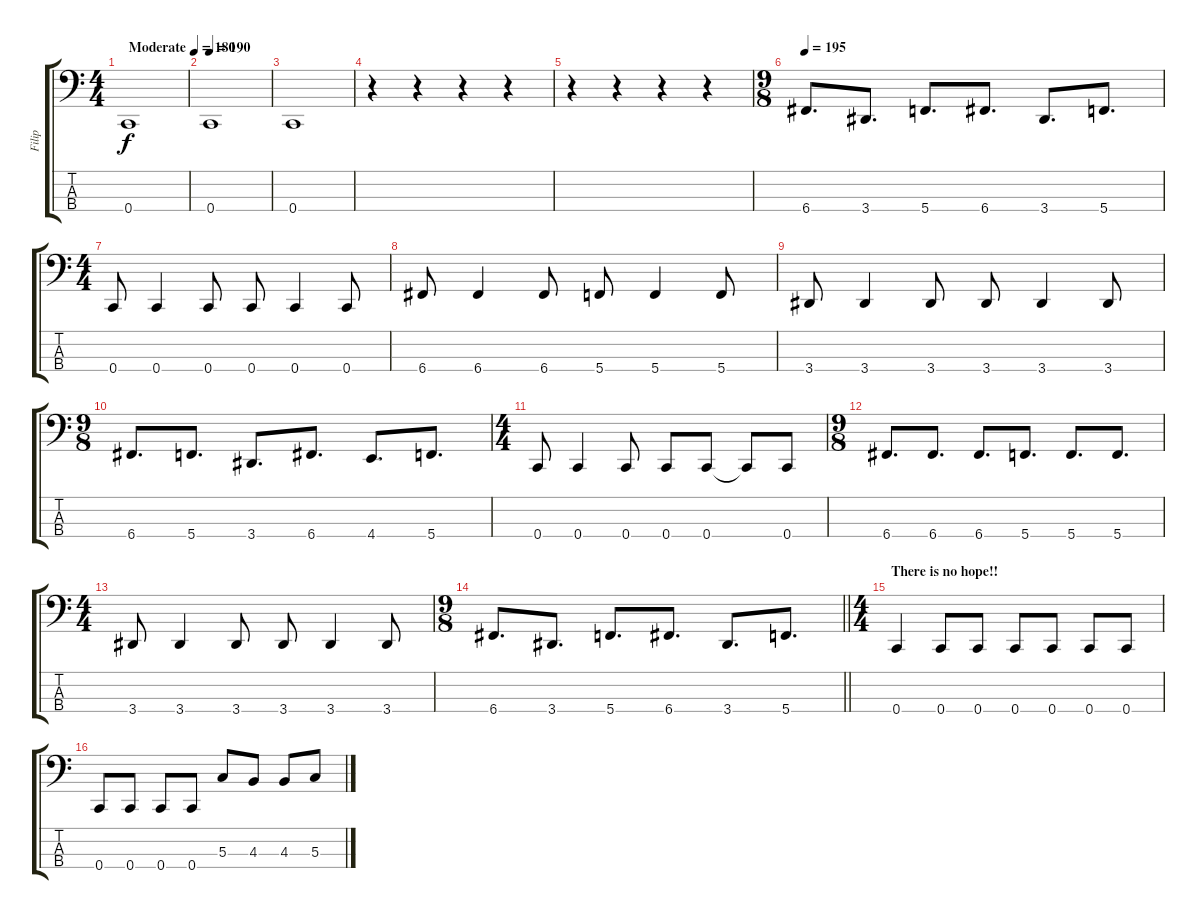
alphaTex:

\track ("Filip" "Filip") {instrument electricbasspick}
\staff {score tabs}
\tuning (F2 C2 G1 C1) {hide}
\ts (4 4)
\tempo (180 "Moderate")
\clef f4
\ks c
0.4.1{dy f instrument electricbasspick} |
\tempo 190
0.4.1 |
0.4.1 |
r.4 r.4 r.4 r.4 |
r.4 r.4 r.4 r.4 |
\ts (9 8)
\tempo 195
6.4.8{d} 3.4.8{d} 5.4.8{d} 6.4.8{d} 3.4.8{d} 5.4.8{d} |
\ts (4 4)
0.4.8 0.4.4 0.4.8 0.4.8 0.4.4 0.4.8 |
6.4.8 6.4.4 6.4.8 5.4.8 5.4.4 5.4.8 |
3.4.8 3.4.4 3.4.8 3.4.8 3.4.4 3.4.8 |
\ts (9 8)
6.4.8{d} 5.4.8{d} 3.4.8{d} 6.4.8{d} 4.4.8{d} 5.4.8{d} |
\ts (4 4)
0.4.8 0.4.4 0.4.8 0.4.8 0.4.8 0.4{t}.8 0.4.8 |
\ts (9 8)
6.4.8{d} 6.4.8{d} 6.4.8{d} 5.4.8{d} 5.4.8{d} 5.4.8{d} |
\ts (4 4)
3.4.8 3.4.4 3.4.8 3.4.8 3.4.4 3.4.8 |
\ts (9 8)
\barLineRight lightlight
6.4.8{d} 3.4.8{d} 5.4.8{d} 6.4.8{d} 3.4.8{d} 5.4.8{d} |
\ts (4 4)
\section ("" "There is no hope!!")
0.4.4 0.4.8 0.4.8 0.4.8 0.4.8 0.4.8 0.4.8 |
0.4.8 0.4.8 0.4.8 0.4.8 5.3.8 4.3.8 4.3.8 5.3.8
